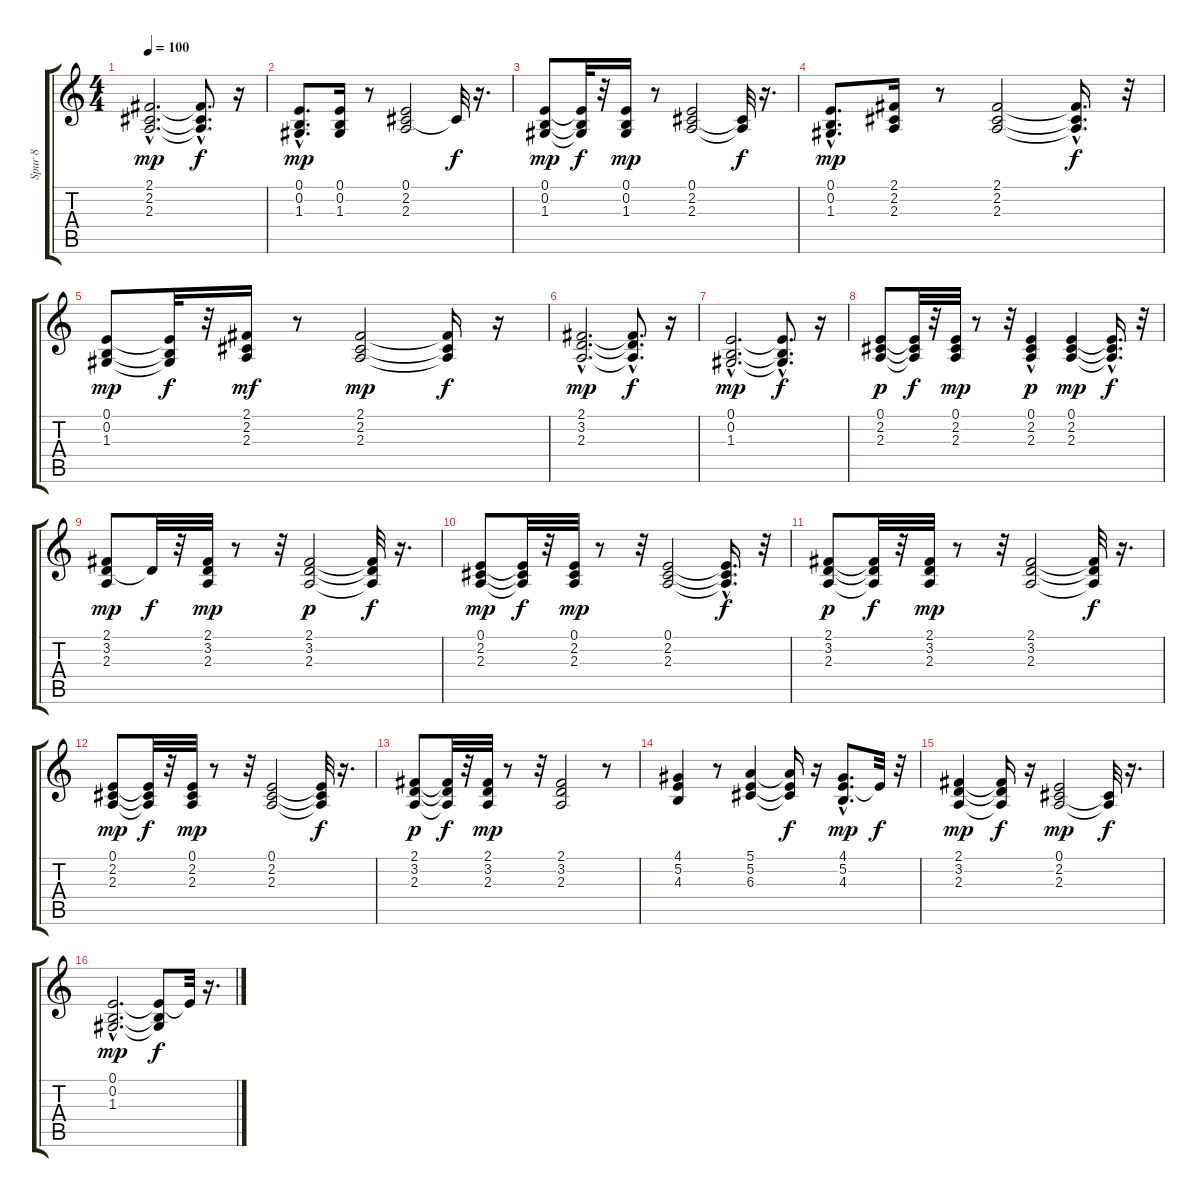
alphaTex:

\track ("Spur 8" "Spur 8") {instrument pad3polysynth}
\staff {score tabs}
\tuning (E4 B3 G3 D3 A2 E2) {hide}
\ts (4 4)
\tempo 100
\clef g2
\ks c
(2.1{hac} 2.2{hac} 2.3{hac}).2{d dy mp} (2.1{hac t} 2.2{hac t} 2.3{t}).8{d dy f} r.16 |
(0.1 0.2{hac} 1.3{hac}).8{d dy mp} (0.1 0.2 1.3).16 r.8 (0.1 2.2 2.3).2 2.2{t}.32{dy f} r.16{d} |
(0.1 0.2 1.3).8{dy mp} (0.1{t} 0.2{t} 1.3{t}).32{dy f} r.32 (0.1 0.2 1.3).16{dy mp} r.8 (0.1 2.2 2.3).2 (2.2{t} 2.3{t}).32{dy f} r.16{d} |
(0.1{hac} 0.2 1.3).8{d dy mp} (2.1 2.2 2.3).16 r.8 (2.1 2.2 2.3).2 (2.1{t} 2.2{hac t} 2.3{t}).16{d dy f} r.32 |
(0.1 0.2 1.3).8{dy mp} (0.1{t} 0.2{t} 1.3{t}).32{dy f} r.32 (2.1 2.2 2.3).16{dy mf} r.8 (2.1 2.2 2.3).2{dy mp} (2.1{t} 2.2{t} 2.3{t}).16{dy f} r.16 |
(2.1{hac} 3.2{hac} 2.3{hac}).2{d dy mp} (2.1{t} 3.2{hac t} 2.3{t}).8{d dy f} r.16 |
(0.1{hac} 0.2{hac} 1.3{hac}).2{d dy mp} (0.1{hac t} 0.2{hac t} 1.3{hac t}).8{d dy f} r.16 |
(0.1 2.2 2.3).8{dy p} (0.1{t} 2.2{t} 2.3{t}).32{dy f} r.32 (0.1 2.2 2.3).32{dy mp} r.8 r.32 (0.1 2.2{hac} 2.3{hac}).4{dy p} (0.1 2.2 2.3).4{dy mp} (0.1{hac t} 2.2{hac t} 2.3{t}).16{d dy f} r.32 |
(2.1 3.2 2.3).8{dy mp} 3.2{t}.32{dy f} r.32 (2.1 3.2 2.3).32{dy mp} r.8 r.32 (2.1 3.2 2.3).2{dy p} (2.1{t} 3.2{t} 2.3{t}).32{dy f} r.16{d} |
(0.1 2.2 2.3).8{dy mp} (0.1{t} 2.2{t} 2.3{t}).32{dy f} r.32 (0.1 2.2 2.3).32{dy mp} r.8 r.32 (0.1 2.2 2.3).2 (0.1{hac t} 2.2{t} 2.3{t}).16{d dy f} r.32 |
(2.1 3.2 2.3).8{dy p} (2.1{t} 3.2{t} 2.3{t}).32{dy f} r.32 (2.1 3.2 2.3).32{dy mp} r.8 r.32 (2.1 3.2 2.3).2 (2.1{t} 3.2{t} 2.3{t}).32{dy f} r.16{d} |
(0.1 2.2 2.3).8{dy mp} (0.1{t} 2.2{t} 2.3{t}).32{dy f} r.32 (0.1 2.2 2.3).32{dy mp} r.8 r.32 (0.1 2.2 2.3).2 (0.1{t} 2.2{t} 2.3{t}).32{dy f} r.16{d} |
(2.1 3.2 2.3).8{dy p} (2.1{t} 3.2{t} 2.3{t}).32{dy f} r.32 (2.1 3.2 2.3).32{dy mp} r.8 r.32 (2.1 3.2 2.3).2 r.8 |
(4.1 5.2 4.3).4 r.8 (5.1 5.2 6.3).4 (5.1{t} 5.2{t} 6.3{t}).16{dy f} r.16 (4.1{hac} 5.2{hac} 4.3{hac}).8{d dy mp} 5.2{t}.32{dy f} r.32 |
(2.1 3.2 2.3).4{dy mp} (2.1{t} 3.2{t} 2.3{t}).16{dy f} r.16 (0.1 2.2 2.3).2{dy mp} (2.2{t} 2.3{t}).32{dy f} r.16{d} |
(0.1{hac} 0.2{hac} 1.3{hac}).2{d dy mp} (0.1{t} 0.2{t} 1.3{t}).8{dy f} 0.1{t}.32 r.16{d}
